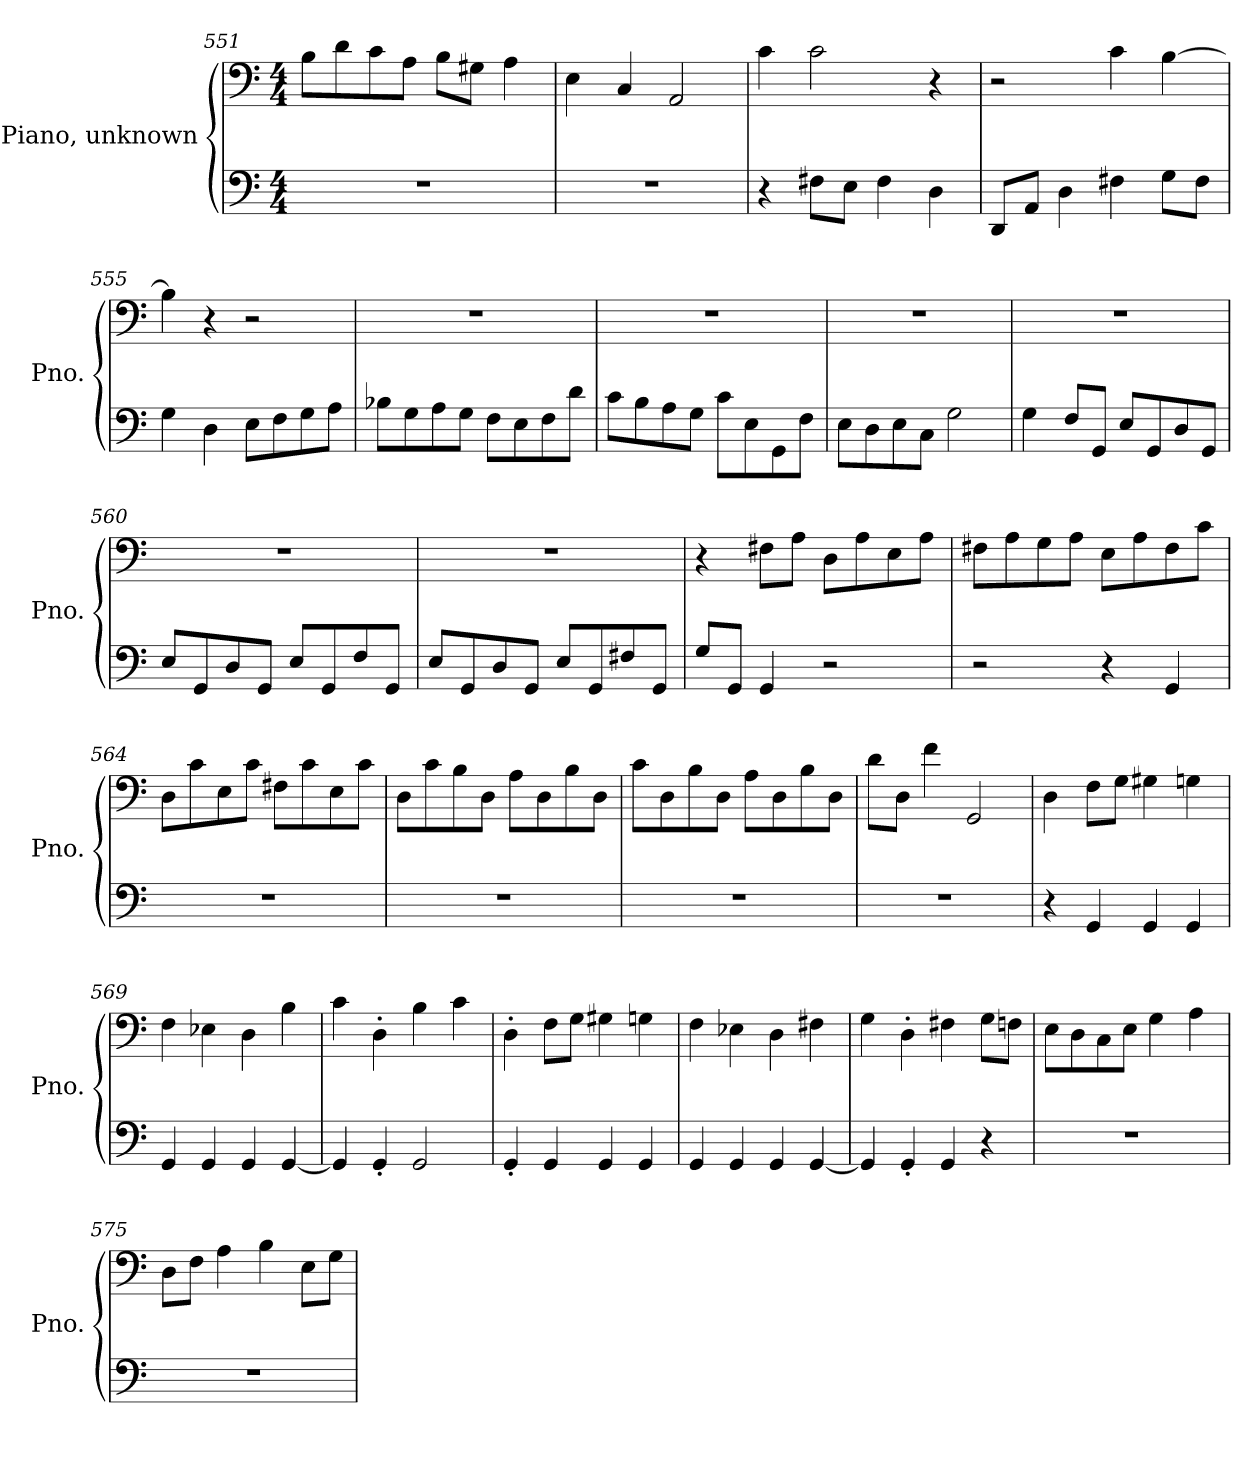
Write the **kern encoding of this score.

**kern	**kern
*part1	*part1
*staff2	*staff1
*I"Piano, unknown	*
*I'Pno.	*
!!LO:LB:g=z
*clefF4	*clefF4
*k[]	*k[]
*M4/4	*M4/4
=551	=551
1r	8B\L
.	8d\
.	8c\
.	8A\J
.	8B\L
.	8G#X\J
.	4A\
=552	=552
1r	4E\
.	4C/
.	2AA/
=553	=553
4r	4c\
8F#X\L	2c\
8E\J	.
4F#\	.
4D\	4r
=554	=554
8DD/L	2r
8AA/J	.
4D\	.
4F#X\	4c\
8G\L	[4B\
8F#\J	.
=555	=555
4G\	4B\]
4D\	4r
8E\L	2r
8F\	.
8G\	.
8A\J	.
=556	=556
8B-X\L	1r
8G\	.
8A\	.
8G\J	.
8F\L	.
8E\	.
8F\	.
8d\J	.
!!LO:LB:g=z
=557	=557
8c\L	1r
8B\	.
8A\	.
8G\J	.
8c\L	.
8E\	.
8GG\	.
8F\J	.
=558	=558
8E\L	1r
8D\	.
8E\	.
8C\J	.
2G\	.
=559	=559
4G\	1r
8F/L	.
8GG/J	.
8E/L	.
8GG/	.
8D/	.
8GG/J	.
=560	=560
8E/L	1r
8GG/	.
8D/	.
8GG/J	.
8E/L	.
8GG/	.
8F/	.
8GG/J	.
=561	=561
8E/L	1r
8GG/	.
8D/	.
8GG/J	.
8E/L	.
8GG/	.
8F#X/	.
8GG/J	.
!!LO:LB:g=z
=562	=562
8G/L	4r
8GG/J	.
4GG/	8F#X\L
.	8A\J
2r	8D\L
.	8A\
.	8E\
.	8A\J
=563	=563
2r	8F#X\L
.	8A\
.	8G\
.	8A\J
4r	8E\L
.	8A\
4GG/	8F#\
.	8c\J
=564	=564
1r	8D\L
.	8c\
.	8E\
.	8c\J
.	8F#X\L
.	8c\
.	8E\
.	8c\J
=565	=565
1r	8D\L
.	8c\
.	8B\
.	8D\J
.	8A\L
.	8D\
.	8B\
.	8D\J
=566	=566
1r	8c\L
.	8D\
.	8B\
.	8D\J
.	8A\L
.	8D\
.	8B\
.	8D\J
!!LO:PB:g=z
=567	=567
1r	8d\L
.	8D\J
.	4f\
.	2GG/
=568	=568
4r	4D\
4GG/	8F\L
.	8G\J
4GG/	4G#X\
4GG/	4Gn\
=569	=569
4GG/	4F\
4GG/	4E-X\
4GG/	4D\
[4GG/	4B\
=570	=570
4GG/]	4c\
4GG'/	4D'\
2GG/	4B\
.	4c\
=571	=571
4GG'/	4D'\
4GG/	8F\L
.	8G\J
4GG/	4G#X\
4GG/	4Gn\
=572	=572
4GG/	4F\
4GG/	4E-X\
4GG/	4D\
[4GG/	4F#X\
=573	=573
4GG/]	4G\
4GG'/	4D'\
4GG/	4F#X\
4r	8G\L
.	8Fn\J
!!LO:LB:g=z
=574	=574
1r	8E\L
.	8D\
.	8C\
.	8E\J
.	4G\
.	4A\
=575	=575
1r	8D\L
.	8F\J
.	4A\
.	4B\
.	8E\L
.	8G\J
=	=
*-	*-
